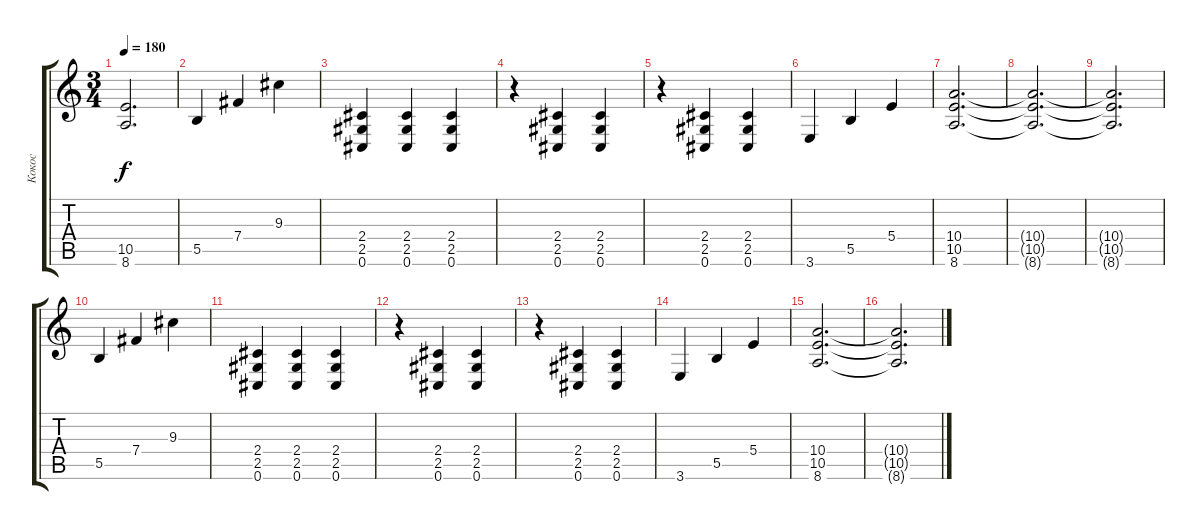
\track ("Кокос" "Кокос") {instrument distortionguitar}
\staff {score tabs}
\tuning (Db4 Ab3 E3 B2 Gb2 Db2) {hide}
\ts (3 4)
\tempo 180
\clef g2
\ks c
(10.5{t} 8.6{t}).2{d dy f} |
5.5.4 7.4.4 9.3.4 |
(2.4 2.5 0.6).4 (2.4 2.5 0.6).4 (2.4 2.5 0.6).4 |
r.4 (2.4 2.5 0.6).4 (2.4 2.5 0.6).4 |
r.4 (2.4 2.5 0.6).4 (2.4 2.5 0.6).4 |
3.6.4 5.5.4 5.4.4 |
(10.4 10.5 8.6).2{d} |
(10.4{t} 10.5{t} 8.6{t}).2{d} |
(10.4{t} 10.5{t} 8.6{t}).2{d} |
5.5.4 7.4.4 9.3.4 |
(2.4 2.5 0.6).4 (2.4 2.5 0.6).4 (2.4 2.5 0.6).4 |
r.4 (2.4 2.5 0.6).4 (2.4 2.5 0.6).4 |
r.4 (2.4 2.5 0.6).4 (2.4 2.5 0.6).4 |
3.6.4 5.5.4 5.4.4 |
(10.4 10.5 8.6).2{d} |
(10.4{t} 10.5{t} 8.6{t}).2{d}
